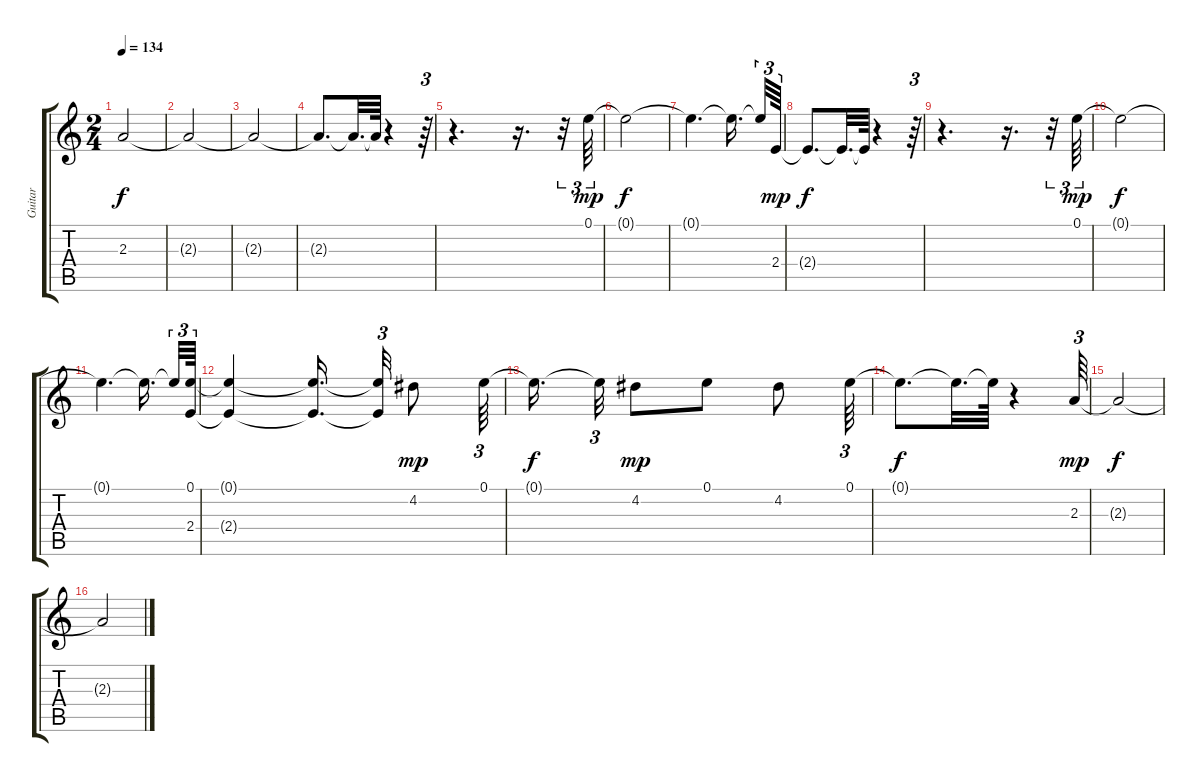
\track ("Guitar" "Guitar") {instrument overdrivenguitar}
\staff {score tabs}
\tuning (E4 B3 G3 D3 A2 E2) {hide}
\ts (2 4)
\tempo 134
\clef g2
\ks c
2.3{t}.2{dy f} |
2.3{t}.2 |
2.3{t}.2 |
2.3{t}.8{d} 2.3{t}.32{d} 2.3{t}.64 r.4 r.64{tu (3 2)} |
r.4{d} r.16{d} r.32{tu (3 2)} 0.1.64{tu (3 2) dy mp} |
0.1{t}.2{dy f} |
0.1{t}.4{d} 0.1{t}.16{d beam splitsecondary} 0.1{t}.32{tu (3 2)} 2.4.64{tu (3 2) dy mp} |
2.4{t}.8{d dy f} 2.4{t}.32{d} 2.4{t}.64 r.4 r.64{tu (3 2)} |
r.4{d} r.16{d} r.32{tu (3 2)} 0.1.64{tu (3 2) dy mp} |
0.1{t}.2{dy f} |
0.1{t}.4{d} 0.1{t}.16{d beam splitsecondary} 0.1{t}.32{tu (3 2)} (0.1 2.4).64{tu (3 2)} |
(0.1{t} 2.4{t}).4 (0.1{t} 2.4{t}).16{d beam splitsecondary} (0.1{t} 2.4{t}).32{tu (3 2)} 4.2.8{dy mp} 0.1.64{tu (3 2)} |
0.1{t}.16{d dy f beam splitsecondary} 0.1{t}.32{tu (3 2)} 4.2.8{dy mp} 0.1.8 4.2.8 0.1.64{tu (3 2)} |
0.1{t}.8{d dy f} 0.1{t}.32{d} 0.1{t}.64 r.4 2.3.64{tu (3 2) dy mp} |
2.3{t}.2{dy f} |
2.3{t}.2
